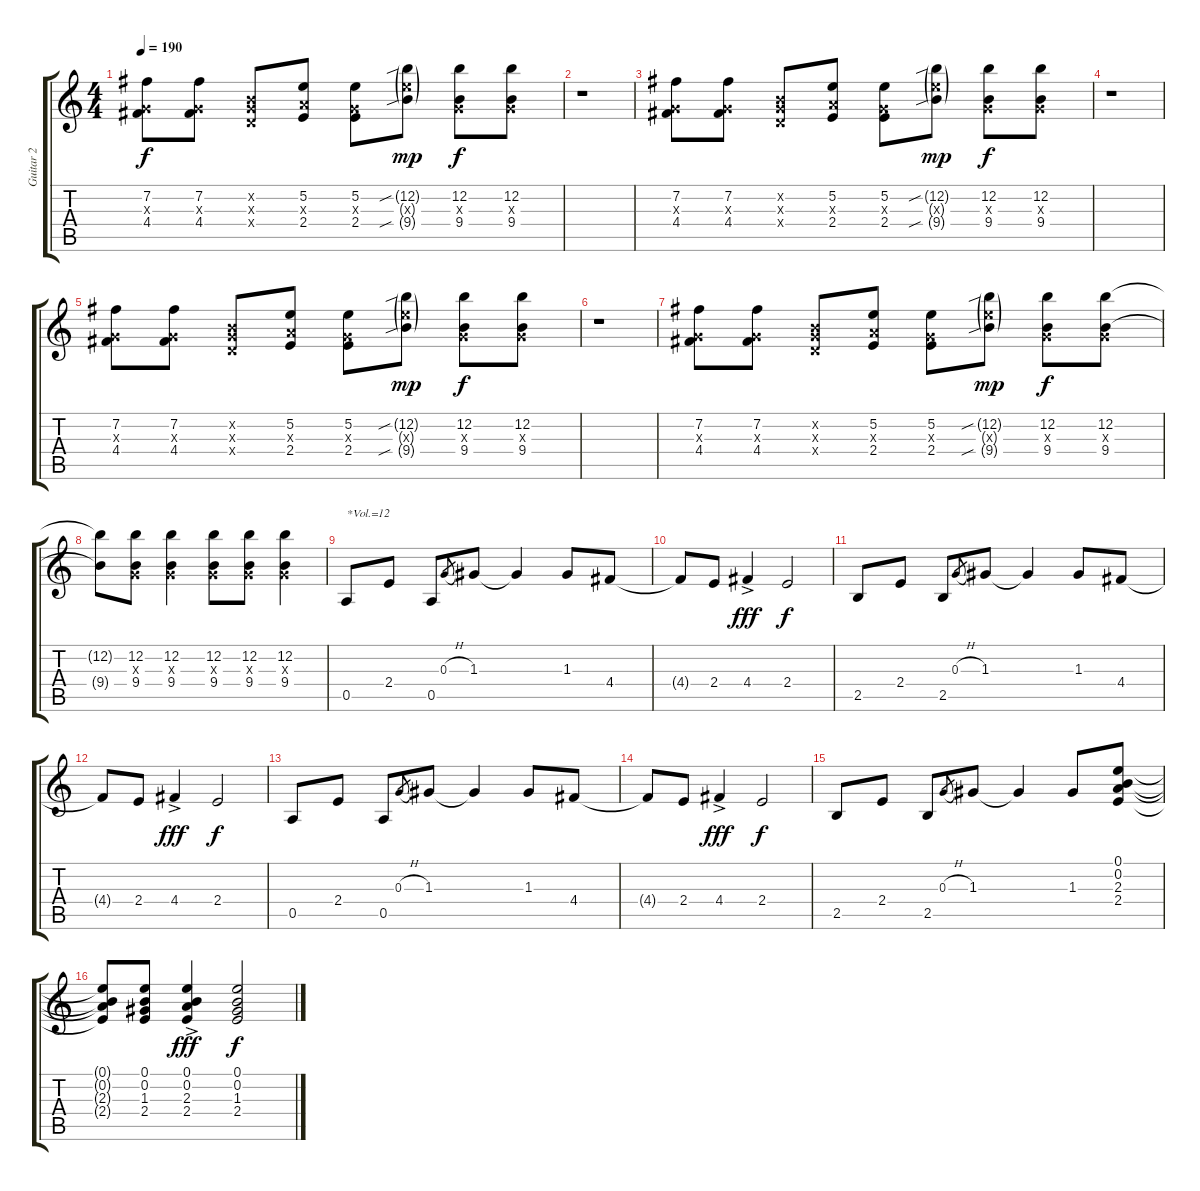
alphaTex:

\track ("Guitar 2" "Guitar 2") {instrument distortionguitar}
\staff {score tabs}
\tuning (E4 B3 G3 D3 A2 E2) {hide}
\ts (4 4)
\tempo 190
\clef g2
\ks c
(7.2 0.3{x} 4.4).8{dy f instrument distortionguitar} (7.2 0.3{x} 4.4).8 (0.2{x} 0.3{x} 0.4{x}).8 (5.2 2.3{x} 2.4).8 (5.2 0.3{x} 2.4).8 (12.2{sib g} 9.3{g x} 9.4{sib g}).8{dy mp} (12.2 0.3{x} 9.4).8{dy f} (12.2 0.3{x} 9.4).8 |
r.1 |
(7.2 0.3{x} 4.4).8 (7.2 0.3{x} 4.4).8 (0.2{x} 0.3{x} 0.4{x}).8 (5.2 2.3{x} 2.4).8 (5.2 0.3{x} 2.4).8 (12.2{sib g} 9.3{g x} 9.4{sib g}).8{dy mp} (12.2 0.3{x} 9.4).8{dy f} (12.2 0.3{x} 9.4).8 |
r.1 |
(7.2 0.3{x} 4.4).8 (7.2 0.3{x} 4.4).8 (0.2{x} 0.3{x} 0.4{x}).8 (5.2 2.3{x} 2.4).8 (5.2 0.3{x} 2.4).8 (12.2{sib g} 9.3{g x} 9.4{sib g}).8{dy mp} (12.2 0.3{x} 9.4).8{dy f} (12.2 0.3{x} 9.4).8 |
r.1 |
(7.2 0.3{x} 4.4).8 (7.2 0.3{x} 4.4).8 (0.2{x} 0.3{x} 0.4{x}).8 (5.2 2.3{x} 2.4).8 (5.2 0.3{x} 2.4).8 (12.2{sib g} 9.3{g x} 9.4{sib g}).8{dy mp} (12.2 0.3{x} 9.4).8{dy f} (12.2 0.3{x} 9.4).8 |
(12.2{t} 9.4{t}).8 (12.2 0.3{x} 9.4).8 (12.2 0.3{x} 9.4).4 (12.2 0.3{x} 9.4).8 (12.2 0.3{x} 9.4).8 (12.2 0.3{x} 9.4).4 |
0.5.8{txt "*Vol.=12" volume 12} 2.4.8 0.5.8 0.3{h}.8{gr} 1.3.8 1.3{t}.4 1.3.8 4.4.8 |
4.4{t}.8 2.4.8 4.4{ac}.4{dy fff} 2.4.2{dy f} |
2.5.8 2.4.8 2.5.8 0.3{h}.8{gr} 1.3.8 1.3{t}.4 1.3.8 4.4.8 |
4.4{t}.8 2.4.8 4.4{ac}.4{dy fff} 2.4.2{dy f} |
0.5.8 2.4.8 0.5.8 0.3{h}.8{gr} 1.3.8 1.3{t}.4 1.3.8 4.4.8 |
4.4{t}.8 2.4.8 4.4{ac}.4{dy fff} 2.4.2{dy f} |
2.5.8 2.4.8 2.5.8 0.3{h}.8{gr} 1.3.8 1.3{t}.4 1.3.8 (0.1 0.2 2.3 2.4).8 |
(0.1{t} 0.2{t} 2.3{t} 2.4{t}).8 (0.1 0.2 1.3 2.4).8 (0.1 0.2 2.3 2.4{ac}).4{dy fff} (0.1 0.2 1.3 2.4).2{dy f}
